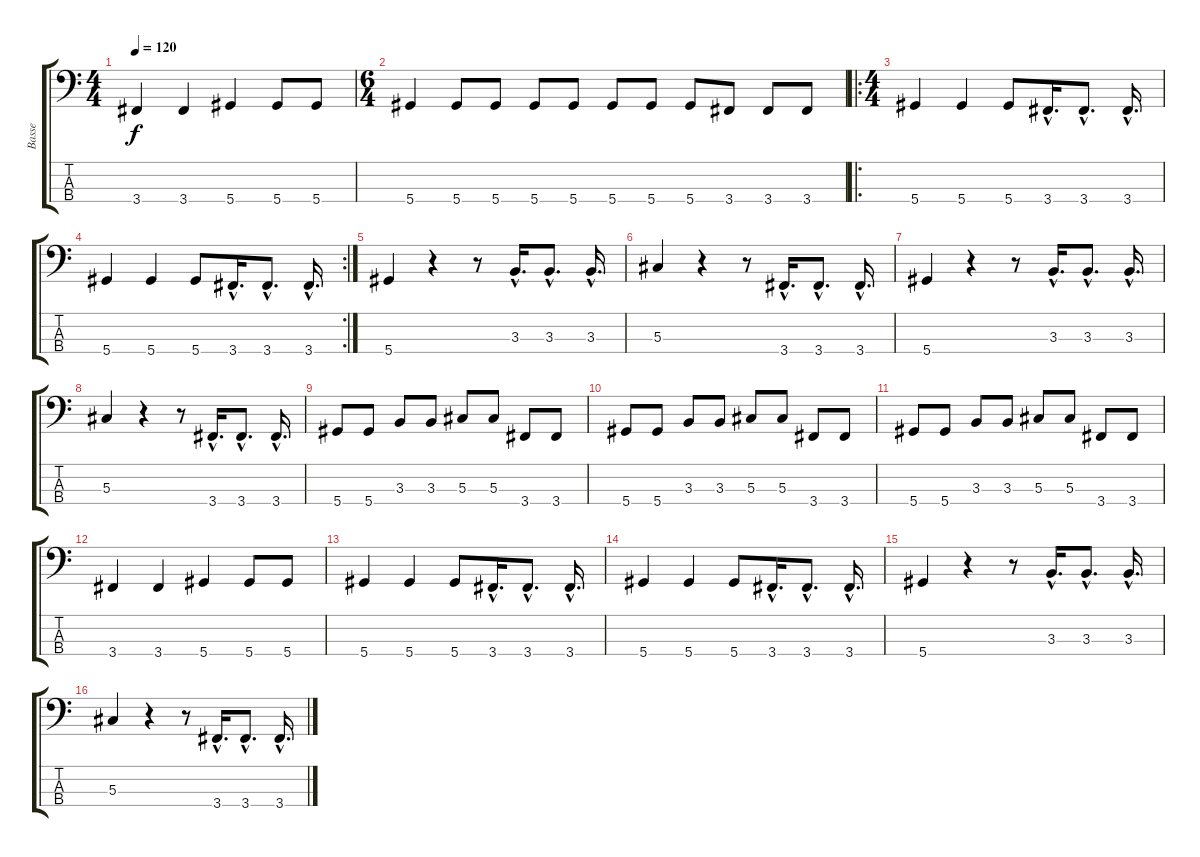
\track ("Basse" "Basse") {instrument electricbasspick}
\staff {score tabs}
\tuning (Gb2 Db2 Ab1 Eb1) {hide}
\ts (4 4)
\tempo 120
\clef f4
\ks c
3.4.4{dy f} 3.4.4 5.4.4 5.4.8 5.4.8 |
\ts (6 4)
5.4.4 5.4.8 5.4.8 5.4.8 5.4.8 5.4.8 5.4.8 5.4.8 3.4.8 3.4.8 3.4.8 |
\ro
\ts (4 4)
5.4.4 5.4.4 5.4.8 3.4{hac}.16{d} 3.4{hac}.8{d} 3.4{hac}.16{d} |
\rc 2
5.4.4 5.4.4 5.4.8 3.4{hac}.16{d} 3.4{hac}.8{d} 3.4{hac}.16{d} |
5.4.4 r.4 r.8 3.3{hac}.16{d} 3.3{hac}.8{d} 3.3{hac}.16{d} |
5.3.4 r.4 r.8 3.4{hac}.16{d} 3.4{hac}.8{d} 3.4{hac}.16{d} |
5.4.4 r.4 r.8 3.3{hac}.16{d} 3.3{hac}.8{d} 3.3{hac}.16{d} |
5.3.4 r.4 r.8 3.4{hac}.16{d} 3.4{hac}.8{d} 3.4{hac}.16{d} |
5.4.8 5.4.8 3.3.8 3.3.8 5.3.8 5.3.8 3.4.8 3.4.8 |
5.4.8 5.4.8 3.3.8 3.3.8 5.3.8 5.3.8 3.4.8 3.4.8 |
5.4.8 5.4.8 3.3.8 3.3.8 5.3.8 5.3.8 3.4.8 3.4.8 |
3.4.4 3.4.4 5.4.4 5.4.8 5.4.8 |
5.4.4 5.4.4 5.4.8 3.4{hac}.16{d} 3.4{hac}.8{d} 3.4{hac}.16{d} |
5.4.4 5.4.4 5.4.8 3.4{hac}.16{d} 3.4{hac}.8{d} 3.4{hac}.16{d} |
5.4.4 r.4 r.8 3.3{hac}.16{d} 3.3{hac}.8{d} 3.3{hac}.16{d} |
5.3.4 r.4 r.8 3.4{hac}.16{d} 3.4{hac}.8{d} 3.4{hac}.16{d}
